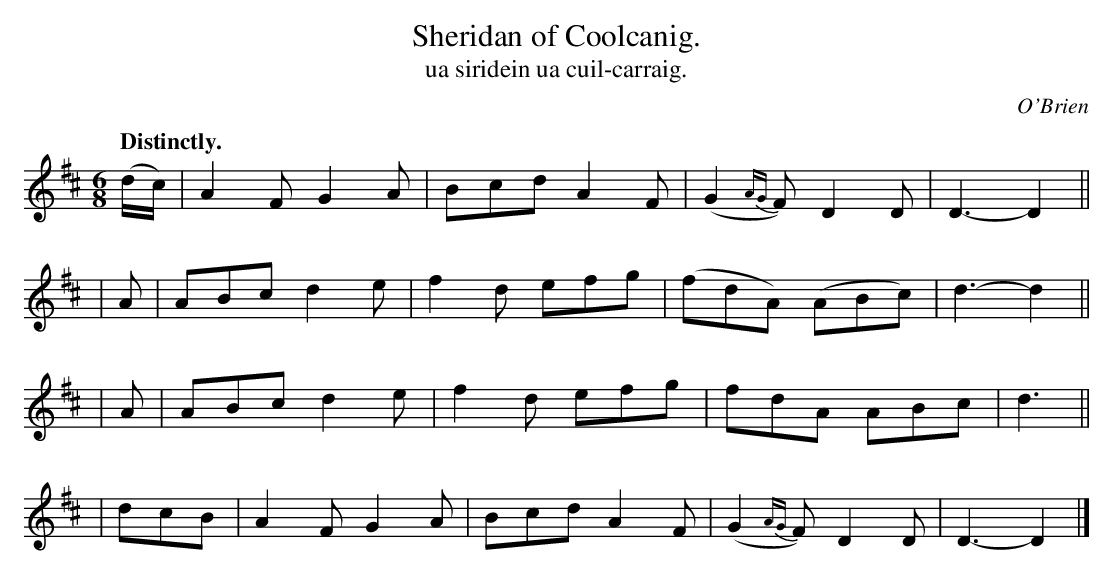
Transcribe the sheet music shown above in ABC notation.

X:1
T: Sheridan of Coolcanig.
T: ua siridein ua cuil-carraig.
O: O'Brien
Q: "Distinctly."
M: 6/8
L: 1/8
K: D
(d/c/) | A2F G2A | Bcd A2F | (G2{AG}F) D2D | D3- D2 ||
|   A  | ABc d2e | f2d efg | (fdA) (ABc) | d3- d2 ||
|   A  | ABc d2e | f2d efg |  fdA   ABc  | d3 ||
| dcB  | A2F G2A | Bcd A2F | (G2{AG}F) D2D | D3- D2 |]
